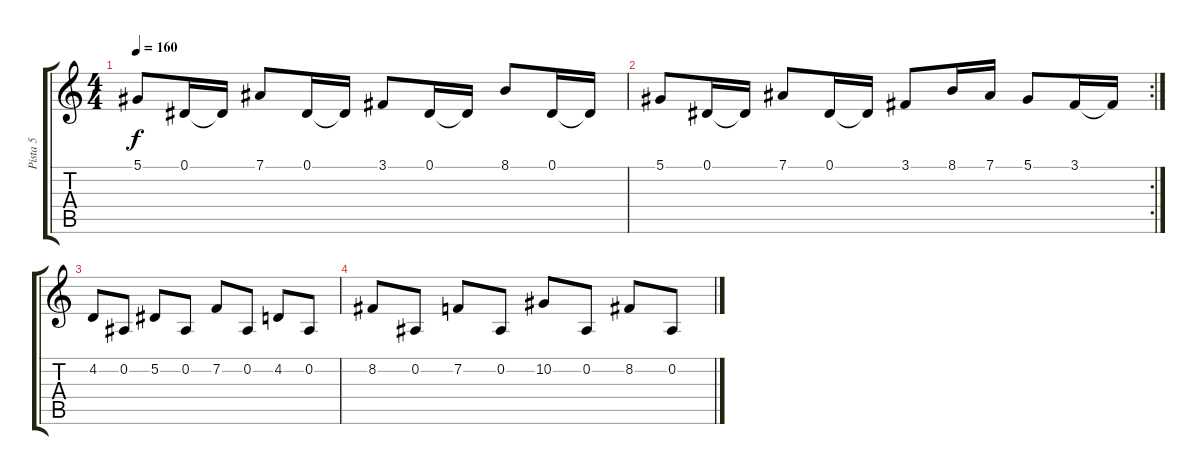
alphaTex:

\track ("Pista 5" "Pista 5") {instrument acousticgrandpiano}
\staff {score tabs}
\tuning (Eb4 Bb3 Gb3 Db3 Ab2 Eb2) {hide}
\ts (4 4)
\tempo 160
\clef g2
\ks c
5.1.8{dy f} 0.1.16 0.1{t}.16 7.1.8 0.1.16 0.1{t}.16 3.1.8 0.1.16 0.1{t}.16 8.1.8 0.1.16 0.1{t}.16 |
\rc 2
5.1.8 0.1.16 0.1{t}.16 7.1.8 0.1.16 0.1{t}.16 3.1.8 8.1.16 7.1.16 5.1.8 3.1.16 3.1{t}.16 |
4.2.8 0.2.8 5.2.8 0.2.8 7.2.8 0.2.8 4.2.8 0.2.8 |
8.2.8 0.2.8 7.2.8 0.2.8 10.2.8 0.2.8 8.2.8 0.2.8
